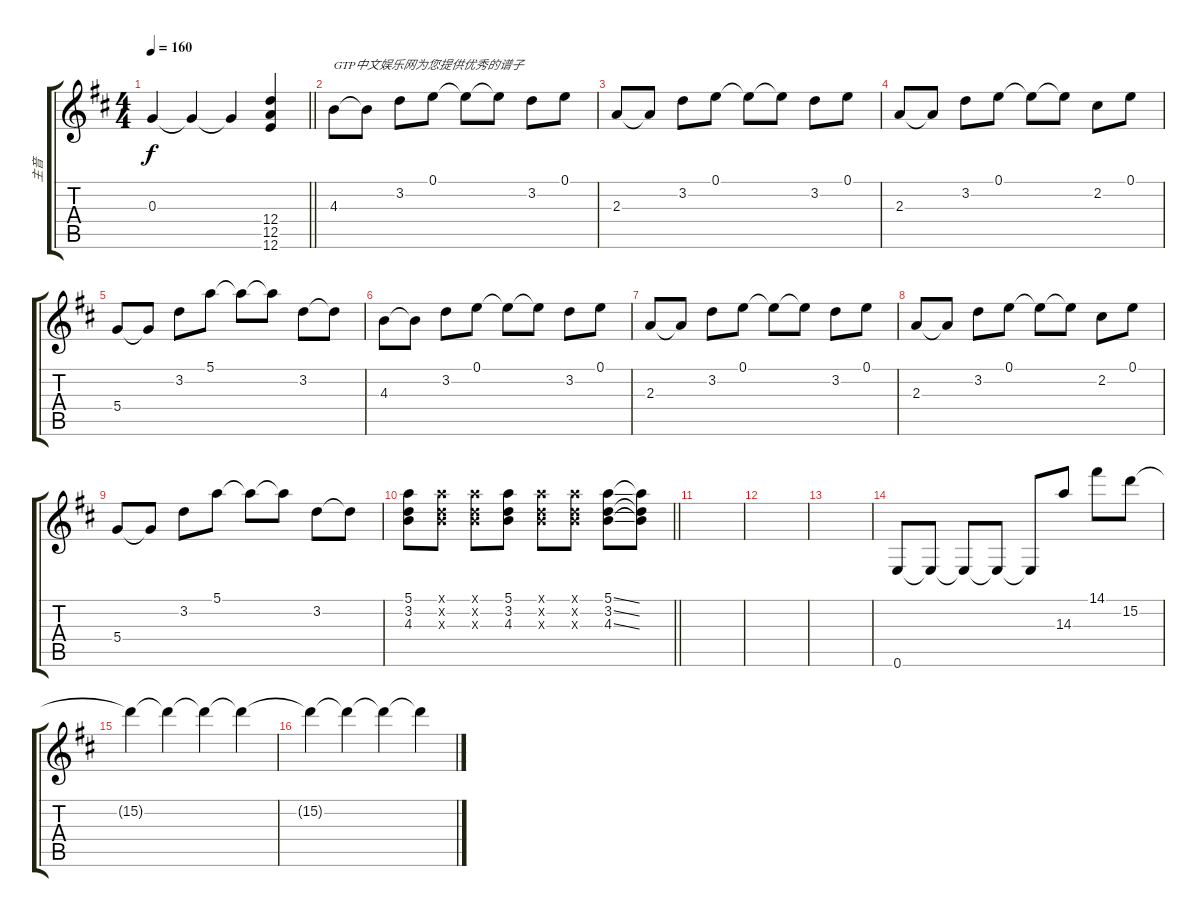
\track ("主音" "主音") {instrument distortionguitar}
\staff {score tabs}
\tuning (E4 B3 G3 D3 A2 E2) {hide}
\ts (4 4)
\tempo 160
\clef g2
\barLineRight lightlight
\ks d
0.3.4{dy f instrument distortionguitar} 0.3{t}.4 0.3{t}.4 (12.4 12.5 12.6).4 |
4.3.8{txt "GTP中文娱乐网为您提供优秀的谱子"} 4.3{t}.8 3.2.8 0.1.8 0.1{t}.8 0.1{t}.8 3.2.8 0.1.8 |
2.3.8 2.3{t}.8 3.2.8 0.1.8 0.1{t}.8 0.1{t}.8 3.2.8 0.1.8 |
2.3.8 2.3{t}.8 3.2.8 0.1.8 0.1{t}.8 0.1{t}.8 2.2.8 0.1.8 |
5.4.8 5.4{t}.8 3.2.8 5.1.8 5.1{t}.8 5.1{t}.8 3.2.8 3.2{t}.8 |
4.3.8 4.3{t}.8 3.2.8 0.1.8 0.1{t}.8 0.1{t}.8 3.2.8 0.1.8 |
2.3.8 2.3{t}.8 3.2.8 0.1.8 0.1{t}.8 0.1{t}.8 3.2.8 0.1.8 |
2.3.8 2.3{t}.8 3.2.8 0.1.8 0.1{t}.8 0.1{t}.8 2.2.8 0.1.8 |
5.4.8 5.4{t}.8 3.2.8 5.1.8 5.1{t}.8 5.1{t}.8 3.2.8 3.2{t}.8 |
\barLineRight lightlight
(5.1 3.2 4.3).8 (5.1{x} 3.2{x} 4.3{x}).8 (5.1{x} 3.2{x} 4.3{x}).8 (5.1 3.2 4.3).8 (5.1{x} 3.2{x} 4.3{x}).8 (5.1{x} 3.2{x} 4.3{x}).8 (5.1{ss} 3.2{ss} 4.3{ss}).8 (5.1{t} 3.2{t} 4.3{t}).8 |
|
|
|
0.6.8 0.6{t}.8 0.6{t}.8 0.6{t}.8 0.6{t}.8 14.3.8 14.1.8 15.2.8 |
15.2{t}.4 15.2{t}.4 15.2{t}.4 15.2{t}.4 |
15.2{t}.4 15.2{t}.4 15.2{t}.4 15.2{t}.4
